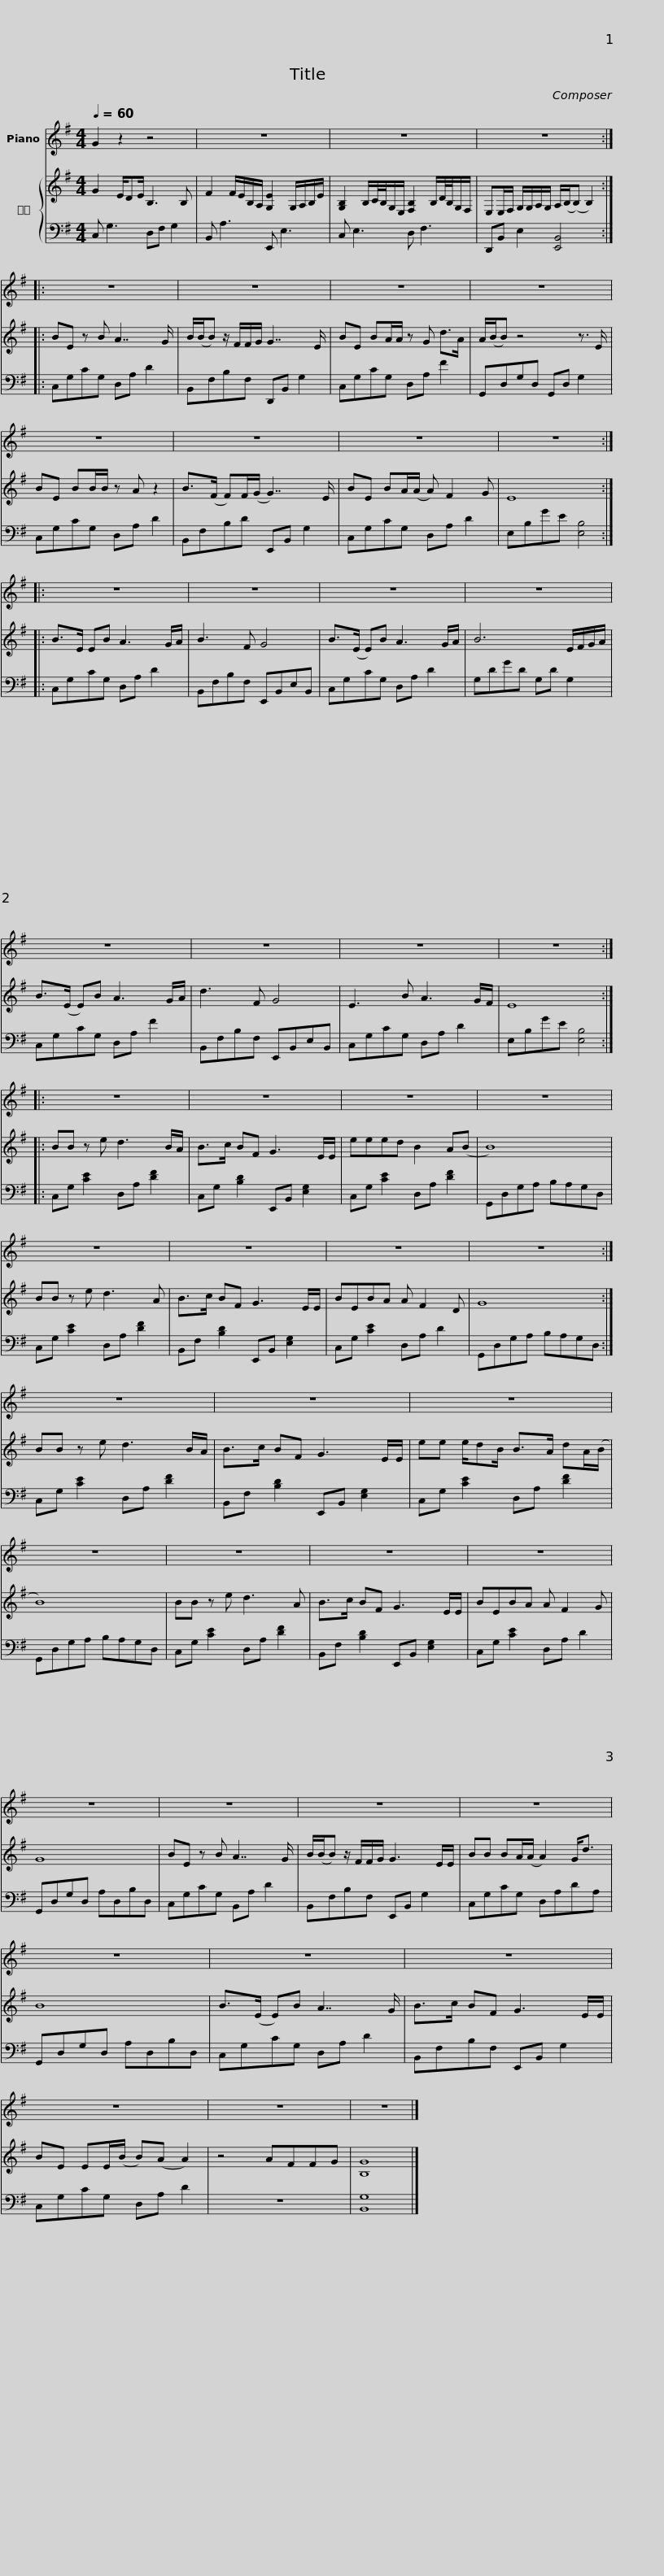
X:1
%%score 1 { 2 | 3 }
L:1/8
Q:1/4=60
M:4/4
I:linebreak $
K:G
V:1 treble
V:2 treble
V:3 bass
V:1
 G2 z2 z4 | z8 | z8 |$ z8 ::$ z8 | %5
 z8 | z8 | z8 |$ z8 |$ z8 | %10
 z8 | z8 :: z8 |$ z8 | z8 | %15
 z8 | z8 |$ z8 | z8 | z8 :: %20
 z8 |$ z8 | z8 | z8 | z8 |$ %25
 z8 | z8 | z8 :| z8 |$ z8 | %30
 z8 | z8 |$ z8 | z8 | z8 | %35
 z8 |$ z8 | z8 | z8 | z8 |$ %40
 z8 | z8 | z8 | z8 | z8 |] %45
V:2
 G2 E/DE/ B,3 B, | F2 F/E/B,/A,/ [G,E]2 G,/A,/B,/E/ | [G,B,]2 B,/C/4B,/4G,/E,/ [F,B,]2 B,/D/4B,/4G,/F,/ |$ E,E,/F,/ G,/G,/A,/G,/ A,/(B,/(B,) B,2) ::$ BE z B A7/2 G/ | %5
 B/(B/B) z/ F/F/G/ G7/2 E/ | BE BA/A/ z G d>A | A/(B/B) z4 z3/2 E/ |$ BE BB/B/ z A z2 |$ B>(F F)F/(G/ G7/2) E/ | %10
 BE BA/(A/ A) F2 G | E8 :: B>E EB A3 G/A/ |$ B3 F G4 | B>(E E)B A3 G/A/ | %15
 B6 E/F/G/A/ | B>(E E)B A3 G/A/ |$ d3 F G4 | E3 B A3 G/F/ | E8 :: %20
 BB z e d3 B/A/ |$ B>c BF G3 E/E/ | eeed B2 A(B | B8) | BB z e d3 A |$ %25
 B>c BF G3 E/E/ | BEBA A F2 D | G8 :| BB z e d3 B/A/ |$ B>c BF G3 E/E/ | %30
 ee e/dB/ B>A dA/(B/ | B8) |$ BB z e d3 A | B>c BF G3 E/E/ | BEBA A F2 G | %35
 G8 |$ BE z B A7/2 G/ | B/(B/B) z/ F/F/G/ G3 E/E/ | BB BA/(A/ A2) G<d | B8 |$ %40
 B>(E E)B A7/2 G/ | B>c BF G3 E/E/ | BE EE/(B/ B)(A A2) | z4 AFFG | [B,G]8 |] %45
V:3
 C, G,3 D,F, G,2 | B,, A,3 E,, E,3 | C, E,3 D, F,3 |$ D,,B,, E,2 [E,,B,,]4 ::$ C,G,CG, D,A, D2 | %5
 B,,F,B,F, D,,B,, G,2 | C,G,CG, D,A, F2 | G,,D,G,D, G,,D, G,2 |$ C,G,CG, D,A, D2 |$ B,,F,B,D E,,B,, G,2 | %10
 C,G,CG, D,A, D2 | E,B,GE [E,B,]4 :: C,G,CG, D,A, D2 |$ B,,F,B,F, E,,B,,E,B,, | C,G,CG, D,A, D2 | %15
 G,DGD G,D G,2 | C,G,CG, D,A, F2 |$ B,,F,B,F, E,,B,,E,B,, | C,G,CG, D,A, D2 | E,B,GE [E,B,]4 :: %20
 C,G, [CE]2 D,A, [DF]2 |$ C,G, [B,D]2 E,,B,, [E,G,]2 | C,G, [CE]2 D,A, [DF]2 | G,,D,G,A, B,A,G,D, | C,G, [CE]2 D,A, [DF]2 |$ %25
 B,,F, [B,D]2 E,,B,, [E,G,]2 | C,G, [CE]2 D,A, D2 | G,,D,G,A, B,A,G,D, :| C,G, [CE]2 D,A, [DF]2 |$ B,,F, [B,D]2 E,,B,, [E,G,]2 | %30
 C,G, [CE]2 D,A, [DF]2 | G,,D,G,A, B,A,G,D, |$ C,G, [CE]2 D,A, [DF]2 | B,,F, [B,D]2 E,,B,, [E,G,]2 | C,G, [CE]2 D,A, D2 | %35
 G,,D,G,D, A,D,B,D, |$ C,G,CG, B,,A, D2 | B,,F,B,F, E,,B,, G,2 | C,G,CG, D,A,DA, | G,,D,G,D, A,D,B,D, |$ %40
 C,G,CG, D,A, D2 | B,,F,B,F, E,,B,, G,2 | C,G,CG, D,A, D2 | z8 | [B,,G,]8 |] %45
